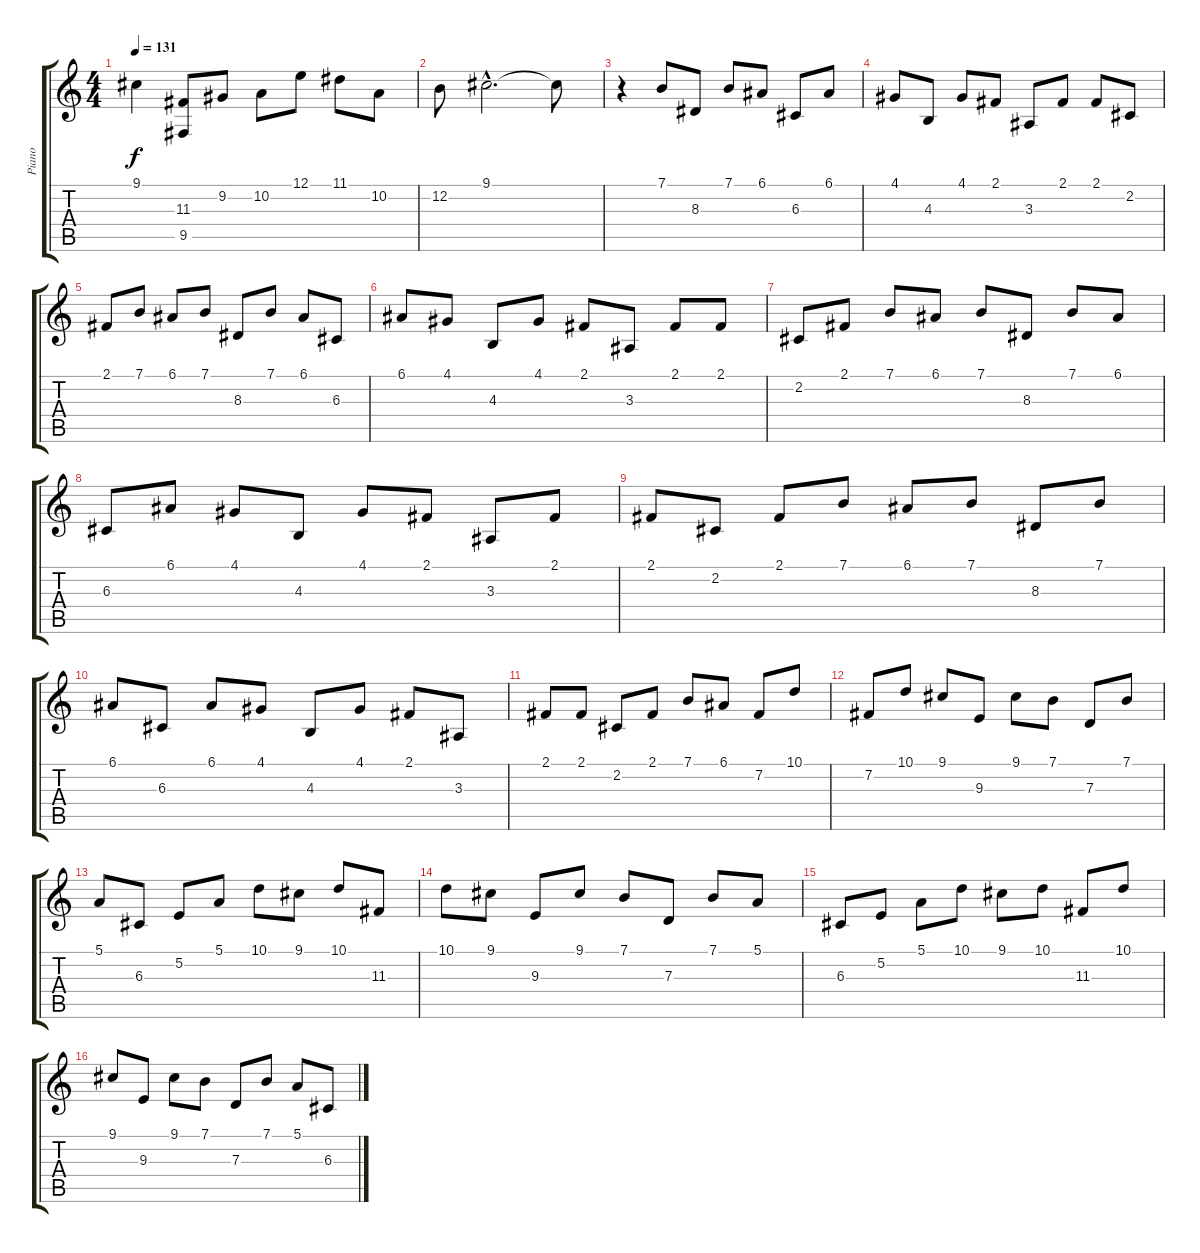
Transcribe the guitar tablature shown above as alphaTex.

\track ("Piano" "Piano") {instrument electricgrandpiano}
\staff {score tabs}
\tuning (E4 B3 G3 D3 A2 E2) {hide}
\ts (4 4)
\tempo 131
\clef g2
\ks c
9.1{t}.4{dy f} (11.3 9.5).8 9.2.8 10.2.8 12.1.8 11.1.8 10.2.8 |
12.2.8 9.1{hac}.2{d} 9.1{t}.8 |
r.4 7.1.8 8.3.8 7.1.8 6.1.8 6.3.8 6.1.8 |
4.1.8 4.3.8 4.1.8 2.1.8 3.3.8 2.1.8 2.1.8 2.2.8 |
2.1.8 7.1.8 6.1.8 7.1.8 8.3.8 7.1.8 6.1.8 6.3.8 |
6.1.8 4.1.8 4.3.8 4.1.8 2.1.8 3.3.8 2.1.8 2.1.8 |
2.2.8 2.1.8 7.1.8 6.1.8 7.1.8 8.3.8 7.1.8 6.1.8 |
6.3.8 6.1.8 4.1.8 4.3.8 4.1.8 2.1.8 3.3.8 2.1.8 |
2.1.8 2.2.8 2.1.8 7.1.8 6.1.8 7.1.8 8.3.8 7.1.8 |
6.1.8 6.3.8 6.1.8 4.1.8 4.3.8 4.1.8 2.1.8 3.3.8 |
2.1.8 2.1.8 2.2.8 2.1.8 7.1.8 6.1.8 7.2.8 10.1.8 |
7.2.8 10.1.8 9.1.8 9.3.8 9.1.8 7.1.8 7.3.8 7.1.8 |
5.1.8 6.3.8 5.2.8 5.1.8 10.1.8 9.1.8 10.1.8 11.3.8 |
10.1.8 9.1.8 9.3.8 9.1.8 7.1.8 7.3.8 7.1.8 5.1.8 |
6.3.8 5.2.8 5.1.8 10.1.8 9.1.8 10.1.8 11.3.8 10.1.8 |
9.1.8 9.3.8 9.1.8 7.1.8 7.3.8 7.1.8 5.1.8 6.3.8
